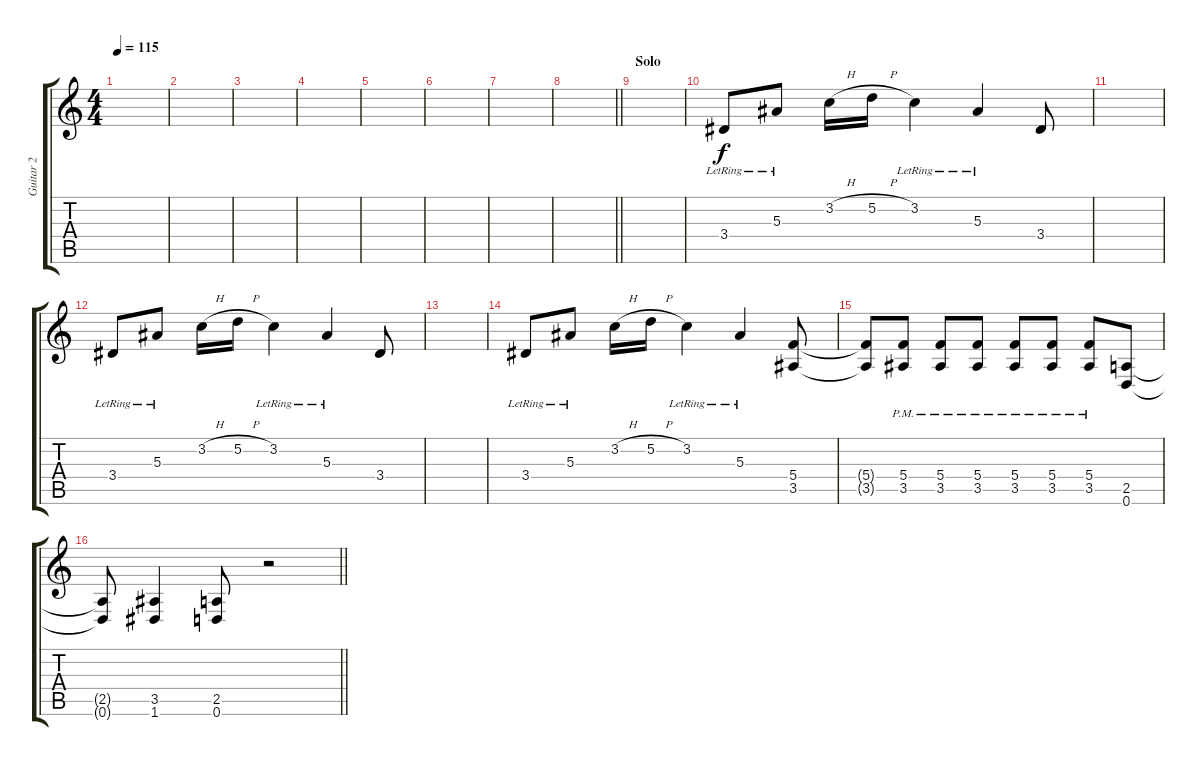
\track ("Guitar 2" "Guitar 2") {instrument distortionguitar}
\staff {score tabs}
\tuning (D4 A3 F3 C3 G2 D2) {hide}
\ts (4 4)
\tempo 115
\clef g2
\ks c
|
|
|
|
|
|
|
\barLineRight lightlight
|
\section ("" "Solo")
|
3.4{lr}.8{instrument electricguitarclean} 5.3{lr}.8 3.2{h}.16 5.2{h}.16 3.2{lr}.4 5.3{lr}.4 3.4.8 |
|
3.4{lr}.8 5.3{lr}.8 3.2{h}.16 5.2{h}.16 3.2{lr}.4 5.3{lr}.4 3.4.8 |
|
3.4{lr}.8 5.3{lr}.8 3.2{h}.16 5.2{h}.16 3.2{lr}.4 5.3{lr}.4 (5.4 3.5).8{instrument distortionguitar} |
(5.4{t} 3.5{t}).8 (5.4{pm} 3.5{pm}).8 (5.4{pm} 3.5{pm}).8 (5.4{pm} 3.5{pm}).8 (5.4{pm} 3.5{pm}).8 (5.4{pm} 3.5{pm}).8 (5.4{pm} 3.5{pm}).8 (2.5 0.6).8 |
\barLineRight lightlight
(2.5{t} 0.6{t}).8 (3.5 1.6).4 (2.5 0.6).8 r.2
